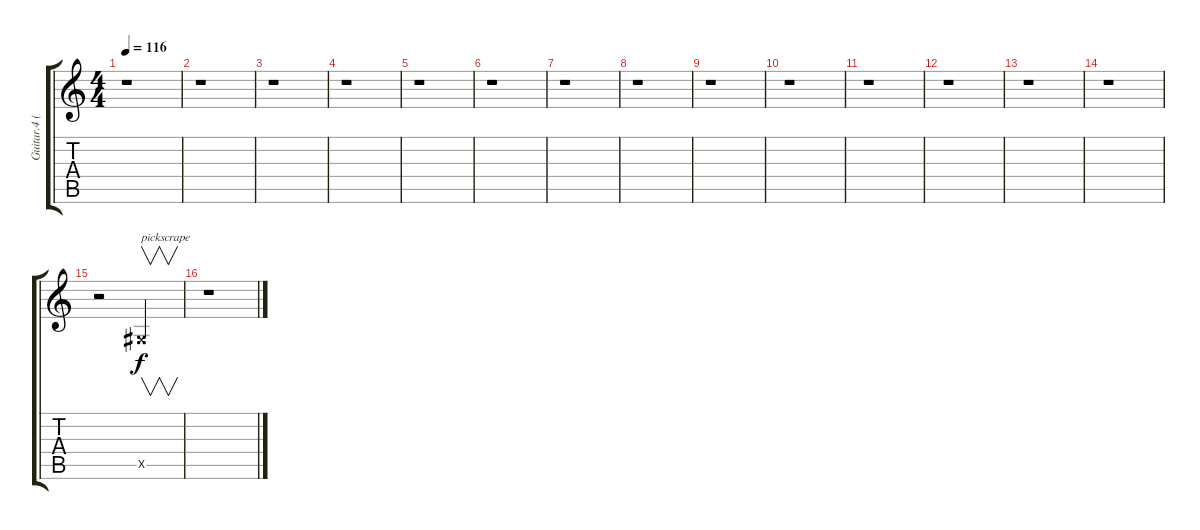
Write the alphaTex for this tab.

\track ("Guitar.4 (solo)" "Guitar.4 (") {instrument distortionguitar}
\staff {score tabs}
\tuning (E4 B3 G3 D3 A2 E2) {hide}
\ts (4 4)
\tempo 116
\clef g2
\ks c
r.1{dy f} |
r.1 |
r.1 |
r.1 |
r.1 |
r.1 |
r.1 |
r.1 |
r.1 |
r.1 |
r.1 |
r.1 |
r.1 |
r.1 |
r.2 -1.5{x}.2{v txt "pickscrape"} |
r.1
